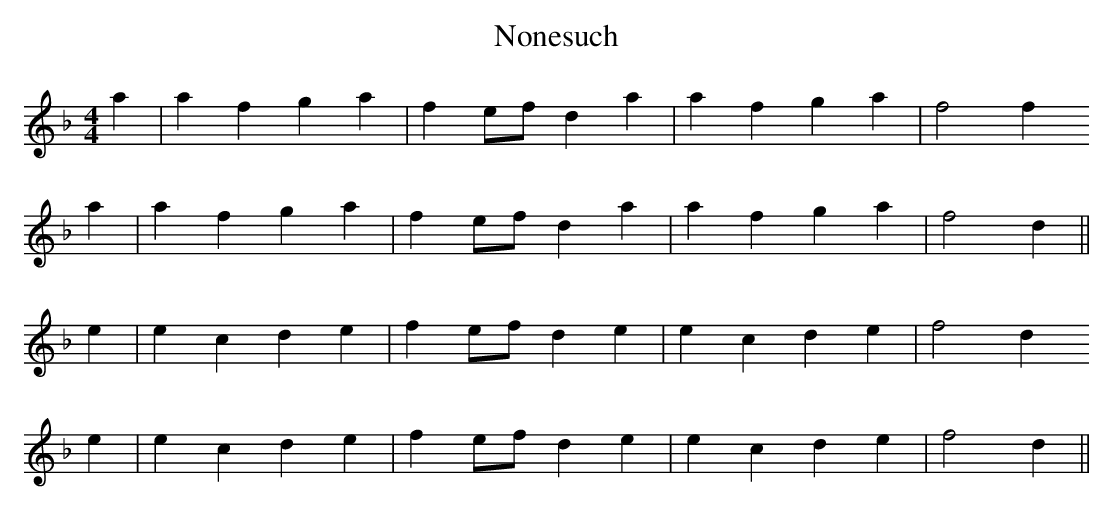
X:1
T:Nonesuch
M:4/4
L:1/4
K:Dm
a | a f g a | f e/f/ d a | a f g a | f2 f
a | a f g a | f e/f/ d a | a f g a | f2 d ||
e | e c d e | f e/f/ d e | e c d e | f2 d
e | e c d e | f e/f/ d e | e c d e | f2 d ||
